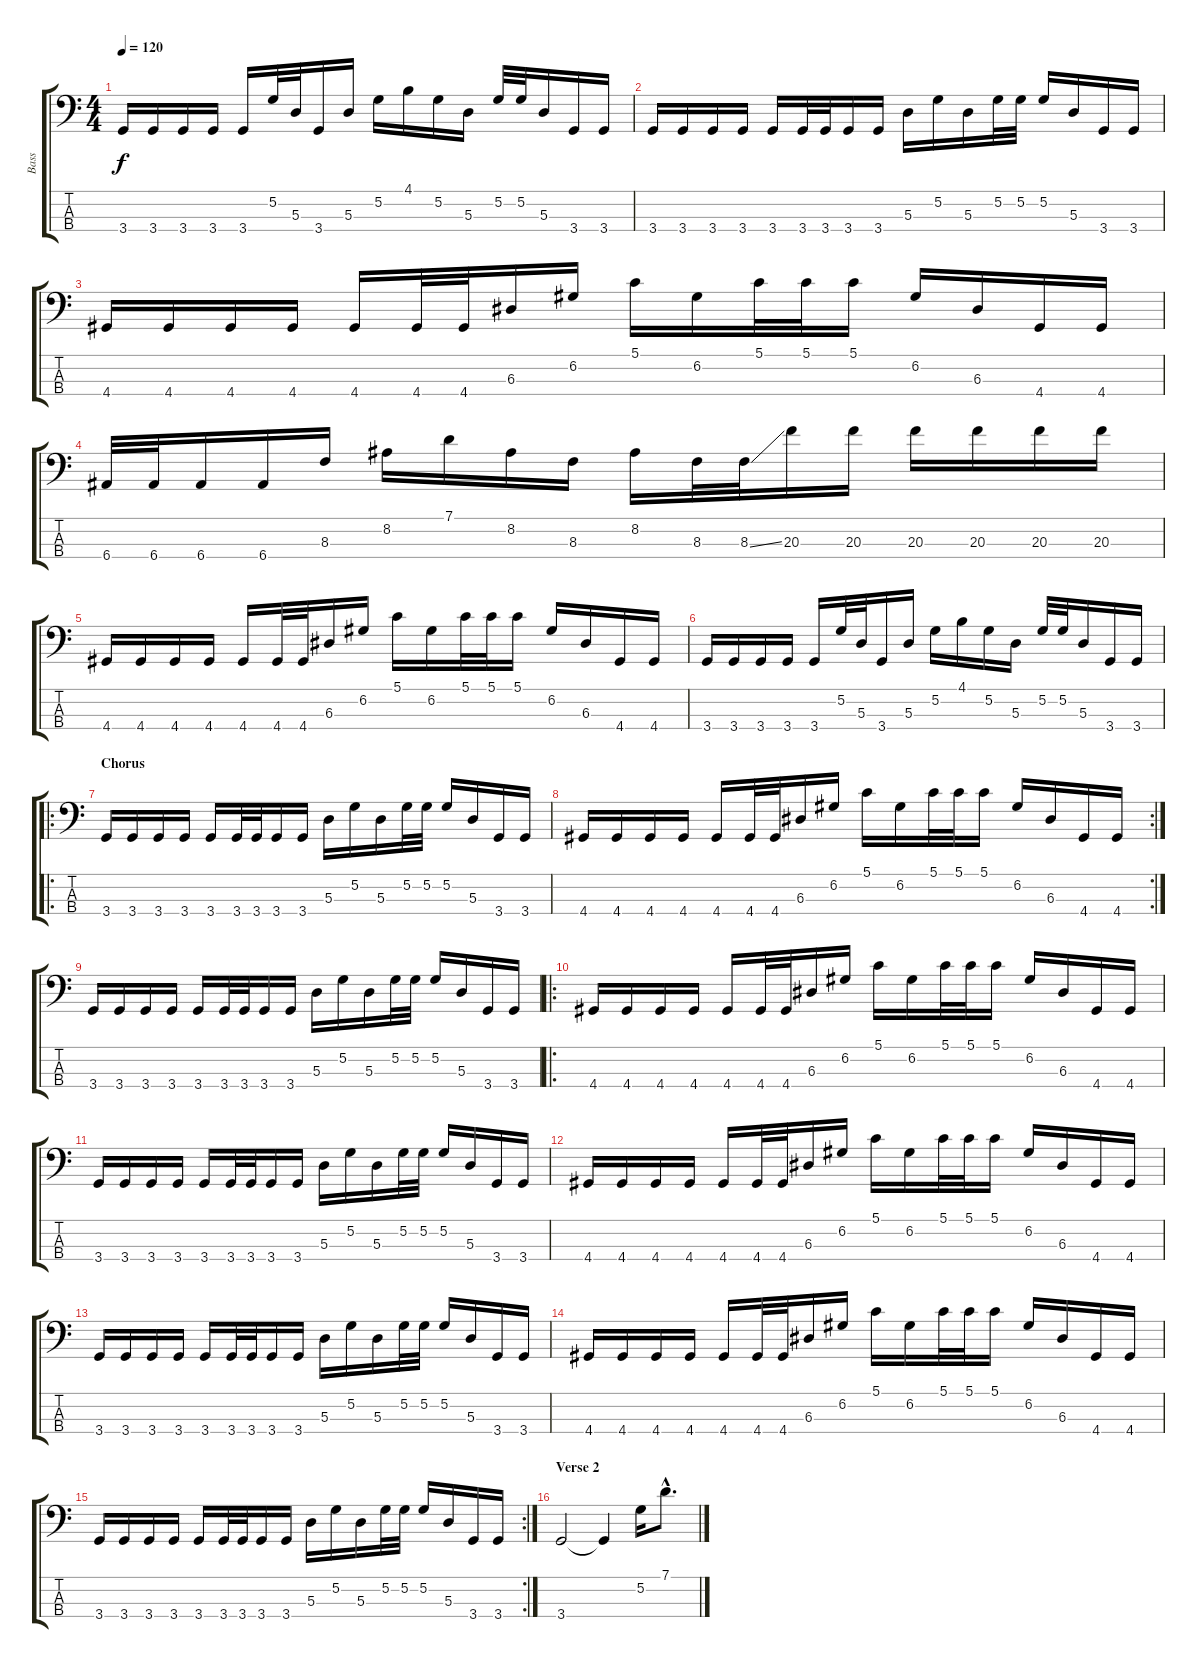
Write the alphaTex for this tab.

\track ("Bass" "Bass") {instrument electricbasspick}
\staff {score tabs}
\tuning (G2 D2 A1 E1) {hide}
\ts (4 4)
\tempo 120
\clef f4
\ks c
3.4.16{dy f} 3.4.16 3.4.16 3.4.16 3.4.16 5.2.32 5.3.32 3.4.16 5.3.16 5.2.16 4.1.16 5.2.16 5.3.16 5.2.32 5.2.32 5.3.16 3.4.16 3.4.16 |
3.4.16 3.4.16 3.4.16 3.4.16 3.4.16 3.4.32 3.4.32 3.4.16 3.4.16 5.3.16 5.2.16 5.3.16 5.2.32 5.2.32 5.2.16 5.3.16 3.4.16 3.4.16 |
4.4.16 4.4.16 4.4.16 4.4.16 4.4.16 4.4.32 4.4.32 6.3.16 6.2.16 5.1.16 6.2.16 5.1.32 5.1.32 5.1.16 6.2.16 6.3.16 4.4.16 4.4.16 |
6.4.32 6.4.32 6.4.16 6.4.16 8.3.16 8.2.16 7.1.16 8.2.16 8.3.16 8.2.16 8.3.32 8.3{ss}.32 20.3.16 20.3.16 20.3.16 20.3.16 20.3.16 20.3.16 |
4.4.16 4.4.16 4.4.16 4.4.16 4.4.16 4.4.32 4.4.32 6.3.16 6.2.16 5.1.16 6.2.16 5.1.32 5.1.32 5.1.16 6.2.16 6.3.16 4.4.16 4.4.16 |
3.4.16 3.4.16 3.4.16 3.4.16 3.4.16 5.2.32 5.3.32 3.4.16 5.3.16 5.2.16 4.1.16 5.2.16 5.3.16 5.2.32 5.2.32 5.3.16 3.4.16 3.4.16 |
\ro
\section ("" "Chorus")
3.4.16 3.4.16 3.4.16 3.4.16 3.4.16 3.4.32 3.4.32 3.4.16 3.4.16 5.3.16 5.2.16 5.3.16 5.2.32 5.2.32 5.2.16 5.3.16 3.4.16 3.4.16 |
\rc 2
4.4.16 4.4.16 4.4.16 4.4.16 4.4.16 4.4.32 4.4.32 6.3.16 6.2.16 5.1.16 6.2.16 5.1.32 5.1.32 5.1.16 6.2.16 6.3.16 4.4.16 4.4.16 |
3.4.16 3.4.16 3.4.16 3.4.16 3.4.16 3.4.32 3.4.32 3.4.16 3.4.16 5.3.16 5.2.16 5.3.16 5.2.32 5.2.32 5.2.16 5.3.16 3.4.16 3.4.16 |
\ro
4.4.16 4.4.16 4.4.16 4.4.16 4.4.16 4.4.32 4.4.32 6.3.16 6.2.16 5.1.16 6.2.16 5.1.32 5.1.32 5.1.16 6.2.16 6.3.16 4.4.16 4.4.16 |
3.4.16 3.4.16 3.4.16 3.4.16 3.4.16 3.4.32 3.4.32 3.4.16 3.4.16 5.3.16 5.2.16 5.3.16 5.2.32 5.2.32 5.2.16 5.3.16 3.4.16 3.4.16 |
4.4.16 4.4.16 4.4.16 4.4.16 4.4.16 4.4.32 4.4.32 6.3.16 6.2.16 5.1.16 6.2.16 5.1.32 5.1.32 5.1.16 6.2.16 6.3.16 4.4.16 4.4.16 |
3.4.16 3.4.16 3.4.16 3.4.16 3.4.16 3.4.32 3.4.32 3.4.16 3.4.16 5.3.16 5.2.16 5.3.16 5.2.32 5.2.32 5.2.16 5.3.16 3.4.16 3.4.16 |
4.4.16 4.4.16 4.4.16 4.4.16 4.4.16 4.4.32 4.4.32 6.3.16 6.2.16 5.1.16 6.2.16 5.1.32 5.1.32 5.1.16 6.2.16 6.3.16 4.4.16 4.4.16 |
\rc 2
3.4.16 3.4.16 3.4.16 3.4.16 3.4.16 3.4.32 3.4.32 3.4.16 3.4.16 5.3.16 5.2.16 5.3.16 5.2.32 5.2.32 5.2.16 5.3.16 3.4.16 3.4.16 |
\section ("" "Verse 2")
3.4.2 3.4{t}.4 5.2.16 7.1{hac}.8{d}
